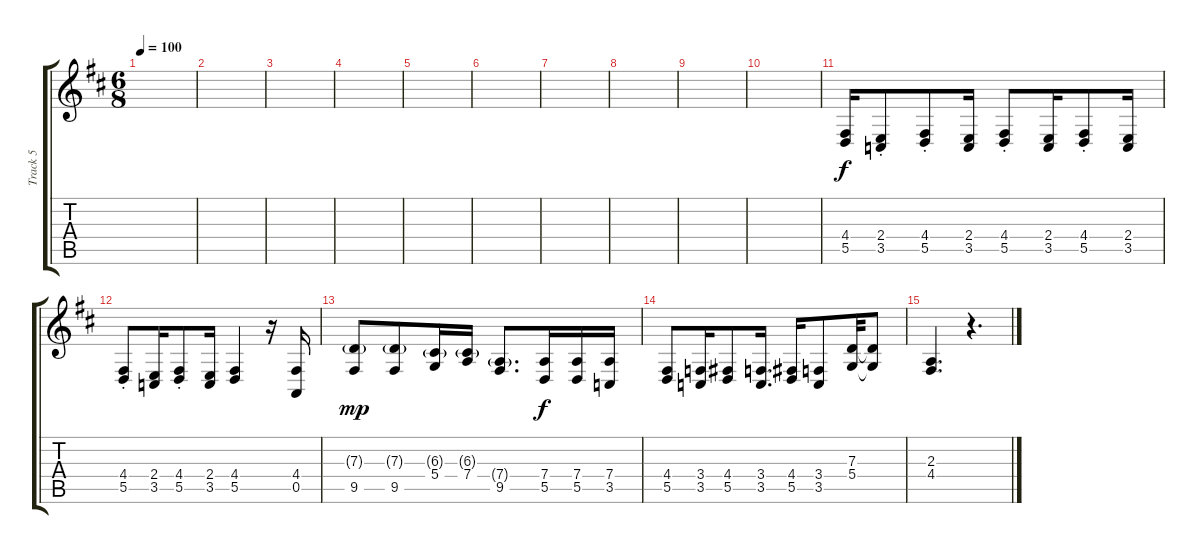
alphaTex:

\track ("Track 5" "Track 5") {instrument oboe}
\staff {score tabs}
\tuning (E4 B3 G3 D3 A2 D2) {hide}
\ts (6 8)
\tempo 100
\clef g2
\ks d
|
|
|
|
|
|
|
|
|
|
(4.4 5.5).16 (2.4{st} 3.5{st}).8 (4.4{st} 5.5{st}).8 (2.4 3.5).16 (4.4{st} 5.5{st}).8 (2.4 3.5).16 (4.4{st} 5.5{st}).8 (2.4 3.5).16 |
(4.4{st} 5.5{st}).8 (2.4 3.5).16 (4.4{st} 5.5{st}).8 (2.4 3.5).16 (4.4 5.5).4 r.16 (4.4 0.5).16 |
(7.3{g} 9.5).8{dy mp} (7.3{g} 9.5).8 (6.3{g} 5.4).16 (6.3{g} 7.4).16 (7.4{g} 9.5).8{d} (7.4 5.5).16{dy f} (7.4 5.5).16 (7.4 3.5).16 |
(4.4 5.5).8 (3.4 3.5).16 (4.4 5.5).8 (3.4 3.5).16{d} (4.4 5.5).16 (3.4 3.5).8 (7.3 5.4).32 (7.3{t} 5.4{t}).8 |
(2.3 4.4).4{d} r.4{d}
